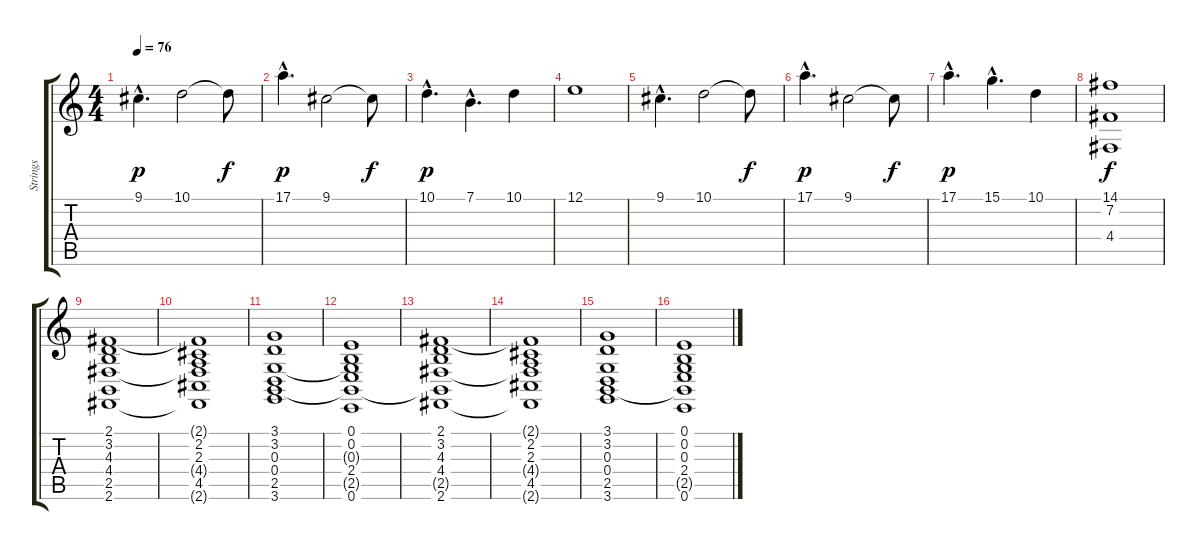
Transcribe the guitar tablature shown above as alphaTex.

\track ("Strings" "Strings") {instrument stringensemble2}
\staff {score tabs}
\tuning (E4 B3 G3 D3 A2 E2) {hide}
\ts (4 4)
\tempo 76
\clef g2
\ks c
9.1{hac}.4{d dy p instrument stringensemble2} 10.1.2 10.1{t}.8{dy f} |
17.1{hac}.4{d dy p} 9.1.2 9.1{t}.8{dy f} |
10.1{hac}.4{d dy p} 7.1{hac}.4{d} 10.1.4 |
12.1.1 |
9.1{hac}.4{d} 10.1.2 10.1{t}.8{dy f} |
17.1{hac}.4{d dy p} 9.1.2 9.1{t}.8{dy f} |
17.1{hac}.4{d dy p} 15.1{hac}.4{d} 10.1.4 |
(14.1 7.2 4.4).1{dy f} |
(2.1 3.2 4.3 4.4 2.5 2.6).1 |
(2.1{t} 2.2 2.3 4.4{t} 4.5 2.6{t}).1 |
(3.1 3.2 0.3 0.4 2.5 3.6).1 |
(0.1 0.2 0.3{t} 2.4 2.5{t} 0.6).1 |
(2.1 3.2 4.3 4.4 2.5{t} 2.6).1 |
(2.1{t} 2.2 2.3 4.4{t} 4.5 2.6{t}).1 |
(3.1 3.2 0.3 0.4 2.5 3.6).1 |
(0.1 0.2 0.3 2.4 2.5{t} 0.6).1
